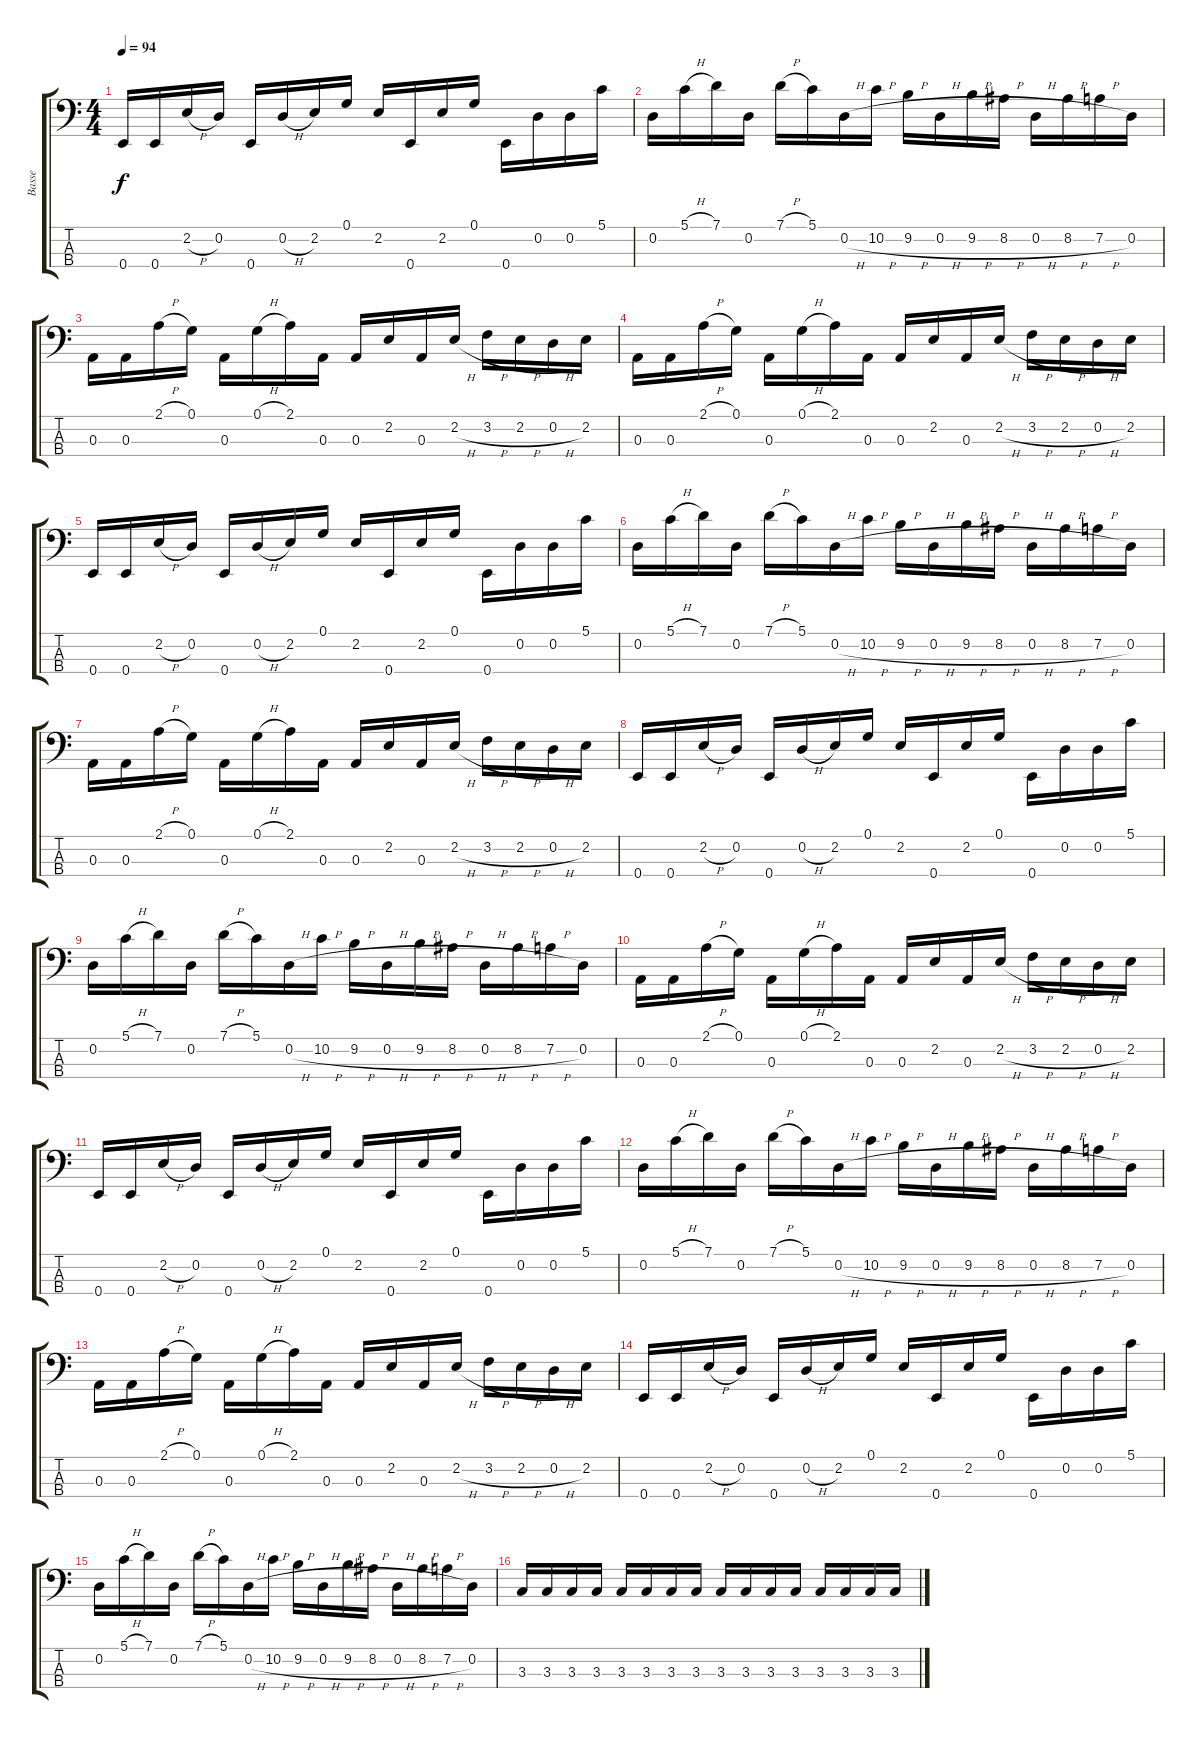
\track ("Basse" "Basse") {instrument electricbassfinger}
\staff {score tabs}
\tuning (G2 D2 A1 E1) {hide}
\ts (4 4)
\tempo 94
\clef f4
\ks c
0.4.16{dy f} 0.4.16 2.2{h}.16 0.2.16 0.4.16 0.2{h}.16 2.2.16 0.1.16 2.2.16 0.4.16 2.2.16 0.1.16 0.4.16 0.2.16 0.2.16 5.1.16 |
0.2.16 5.1{h}.16 7.1.16 0.2.16 7.1{h}.16 5.1.16 0.2{h}.16 10.2{h}.16 9.2{h}.16 0.2{h}.16 9.2{h}.16 8.2{h}.16 0.2{h}.16 8.2{h}.16 7.2{h}.16 0.2.16 |
0.3.16 0.3.16 2.1{h}.16 0.1.16 0.3.16 0.1{h}.16 2.1.16 0.3.16 0.3.16 2.2.16 0.3.16 2.2{h}.16 3.2{h}.16 2.2{h}.16 0.2{h}.16 2.2.16 |
0.3.16 0.3.16 2.1{h}.16 0.1.16 0.3.16 0.1{h}.16 2.1.16 0.3.16 0.3.16 2.2.16 0.3.16 2.2{h}.16 3.2{h}.16 2.2{h}.16 0.2{h}.16 2.2.16 |
0.4.16 0.4.16 2.2{h}.16 0.2.16 0.4.16 0.2{h}.16 2.2.16 0.1.16 2.2.16 0.4.16 2.2.16 0.1.16 0.4.16 0.2.16 0.2.16 5.1.16 |
0.2.16 5.1{h}.16 7.1.16 0.2.16 7.1{h}.16 5.1.16 0.2{h}.16 10.2{h}.16 9.2{h}.16 0.2{h}.16 9.2{h}.16 8.2{h}.16 0.2{h}.16 8.2{h}.16 7.2{h}.16 0.2.16 |
0.3.16 0.3.16 2.1{h}.16 0.1.16 0.3.16 0.1{h}.16 2.1.16 0.3.16 0.3.16 2.2.16 0.3.16 2.2{h}.16 3.2{h}.16 2.2{h}.16 0.2{h}.16 2.2.16 |
0.4.16 0.4.16 2.2{h}.16 0.2.16 0.4.16 0.2{h}.16 2.2.16 0.1.16 2.2.16 0.4.16 2.2.16 0.1.16 0.4.16 0.2.16 0.2.16 5.1.16 |
0.2.16 5.1{h}.16 7.1.16 0.2.16 7.1{h}.16 5.1.16 0.2{h}.16 10.2{h}.16 9.2{h}.16 0.2{h}.16 9.2{h}.16 8.2{h}.16 0.2{h}.16 8.2{h}.16 7.2{h}.16 0.2.16 |
0.3.16 0.3.16 2.1{h}.16 0.1.16 0.3.16 0.1{h}.16 2.1.16 0.3.16 0.3.16 2.2.16 0.3.16 2.2{h}.16 3.2{h}.16 2.2{h}.16 0.2{h}.16 2.2.16 |
0.4.16 0.4.16 2.2{h}.16 0.2.16 0.4.16 0.2{h}.16 2.2.16 0.1.16 2.2.16 0.4.16 2.2.16 0.1.16 0.4.16 0.2.16 0.2.16 5.1.16 |
0.2.16 5.1{h}.16 7.1.16 0.2.16 7.1{h}.16 5.1.16 0.2{h}.16 10.2{h}.16 9.2{h}.16 0.2{h}.16 9.2{h}.16 8.2{h}.16 0.2{h}.16 8.2{h}.16 7.2{h}.16 0.2.16 |
0.3.16 0.3.16 2.1{h}.16 0.1.16 0.3.16 0.1{h}.16 2.1.16 0.3.16 0.3.16 2.2.16 0.3.16 2.2{h}.16 3.2{h}.16 2.2{h}.16 0.2{h}.16 2.2.16 |
0.4.16 0.4.16 2.2{h}.16 0.2.16 0.4.16 0.2{h}.16 2.2.16 0.1.16 2.2.16 0.4.16 2.2.16 0.1.16 0.4.16 0.2.16 0.2.16 5.1.16 |
0.2.16 5.1{h}.16 7.1.16 0.2.16 7.1{h}.16 5.1.16 0.2{h}.16 10.2{h}.16 9.2{h}.16 0.2{h}.16 9.2{h}.16 8.2{h}.16 0.2{h}.16 8.2{h}.16 7.2{h}.16 0.2.16 |
3.3.16 3.3.16 3.3.16 3.3.16 3.3.16 3.3.16 3.3.16 3.3.16 3.3.16 3.3.16 3.3.16 3.3.16 3.3.16 3.3.16 3.3.16 3.3.16
